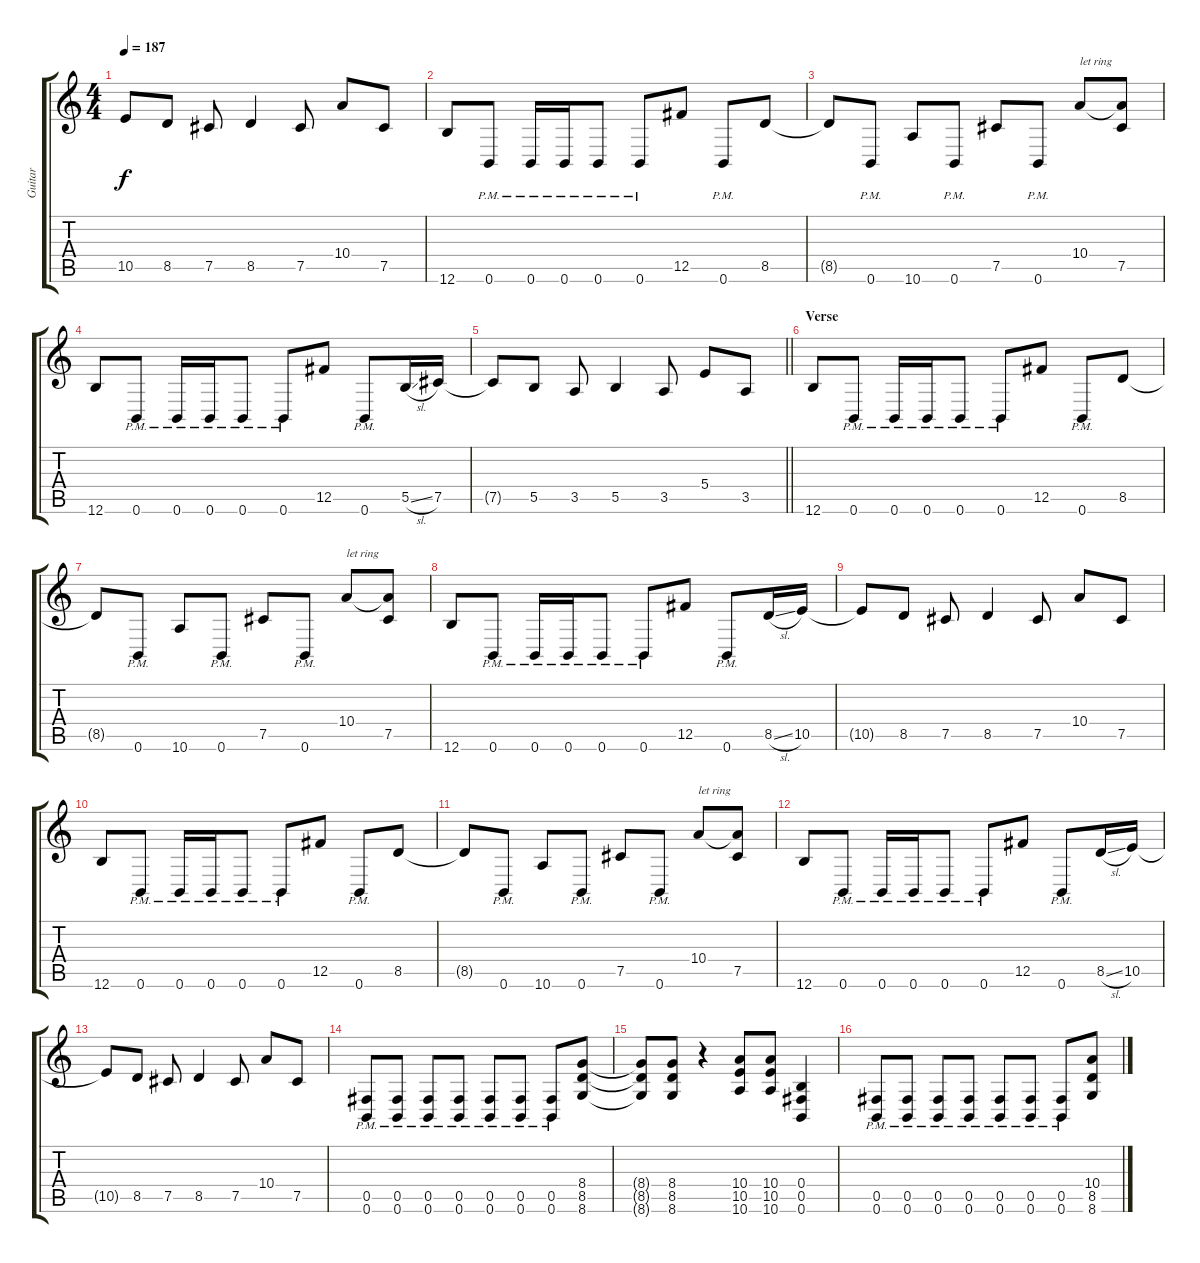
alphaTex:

\track ("Guitar" "Guitar") {instrument distortionguitar}
\staff {score tabs}
\tuning (Db4 Ab3 E3 B2 Gb2 B1) {hide}
\ts (4 4)
\tempo 187
\clef g2
\ks c
10.5{t}.8{dy f} 8.5.8 7.5.8 8.5.4 7.5.8 10.4.8 7.5.8 |
12.6.8 0.6{pm}.8 0.6{pm}.16 0.6{pm}.16 0.6{pm}.8 0.6{pm}.8 12.5.8 0.6{pm}.8 8.5.8 |
8.5{t}.8 0.6{pm}.8 10.6.8 0.6{pm}.8 7.5.8 0.6{pm}.8 10.4.8{txt "let ring"} (10.4{t} 7.5).8 |
12.6.8 0.6{pm}.8 0.6{pm}.16 0.6{pm}.16 0.6{pm}.8 0.6{pm}.8 12.5.8 0.6{pm}.8 5.5{sl}.16 7.5.16 |
\barLineRight lightlight
7.5{t}.8 5.5.8 3.5.8 5.5.4 3.5.8 5.4.8 3.5.8 |
\section ("" "Verse")
12.6.8 0.6{pm}.8 0.6{pm}.16 0.6{pm}.16 0.6{pm}.8 0.6{pm}.8 12.5.8 0.6{pm}.8 8.5.8 |
8.5{t}.8 0.6{pm}.8 10.6.8 0.6{pm}.8 7.5.8 0.6{pm}.8 10.4.8{txt "let ring"} (10.4{t} 7.5).8 |
12.6.8 0.6{pm}.8 0.6{pm}.16 0.6{pm}.16 0.6{pm}.8 0.6{pm}.8 12.5.8 0.6{pm}.8 8.5{sl}.16 10.5.16 |
10.5{t}.8 8.5.8 7.5.8 8.5.4 7.5.8 10.4.8 7.5.8 |
12.6.8 0.6{pm}.8 0.6{pm}.16 0.6{pm}.16 0.6{pm}.8 0.6{pm}.8 12.5.8 0.6{pm}.8 8.5.8 |
8.5{t}.8 0.6{pm}.8 10.6.8 0.6{pm}.8 7.5.8 0.6{pm}.8 10.4.8{txt "let ring"} (10.4{t} 7.5).8 |
12.6.8 0.6{pm}.8 0.6{pm}.16 0.6{pm}.16 0.6{pm}.8 0.6{pm}.8 12.5.8 0.6{pm}.8 8.5{sl}.16 10.5.16 |
10.5{t}.8 8.5.8 7.5.8 8.5.4 7.5.8 10.4.8 7.5.8 |
(0.5{pm} 0.6{pm}).8 (0.5{pm} 0.6{pm}).8 (0.5{pm} 0.6{pm}).8 (0.5{pm} 0.6{pm}).8 (0.5{pm} 0.6{pm}).8 (0.5{pm} 0.6{pm}).8 (0.5{pm} 0.6{pm}).8 (8.4 8.5 8.6).8 |
(8.4{t} 8.5{t} 8.6{t}).8 (8.4 8.5 8.6).8 r.4 (10.4 10.5 10.6).8 (10.4 10.5 10.6).8 (0.4 0.5 0.6).4 |
(0.5{pm} 0.6{pm}).8 (0.5{pm} 0.6{pm}).8 (0.5{pm} 0.6{pm}).8 (0.5{pm} 0.6{pm}).8 (0.5{pm} 0.6{pm}).8 (0.5{pm} 0.6{pm}).8 (0.5{pm} 0.6{pm}).8 (10.4 8.5 8.6).8
